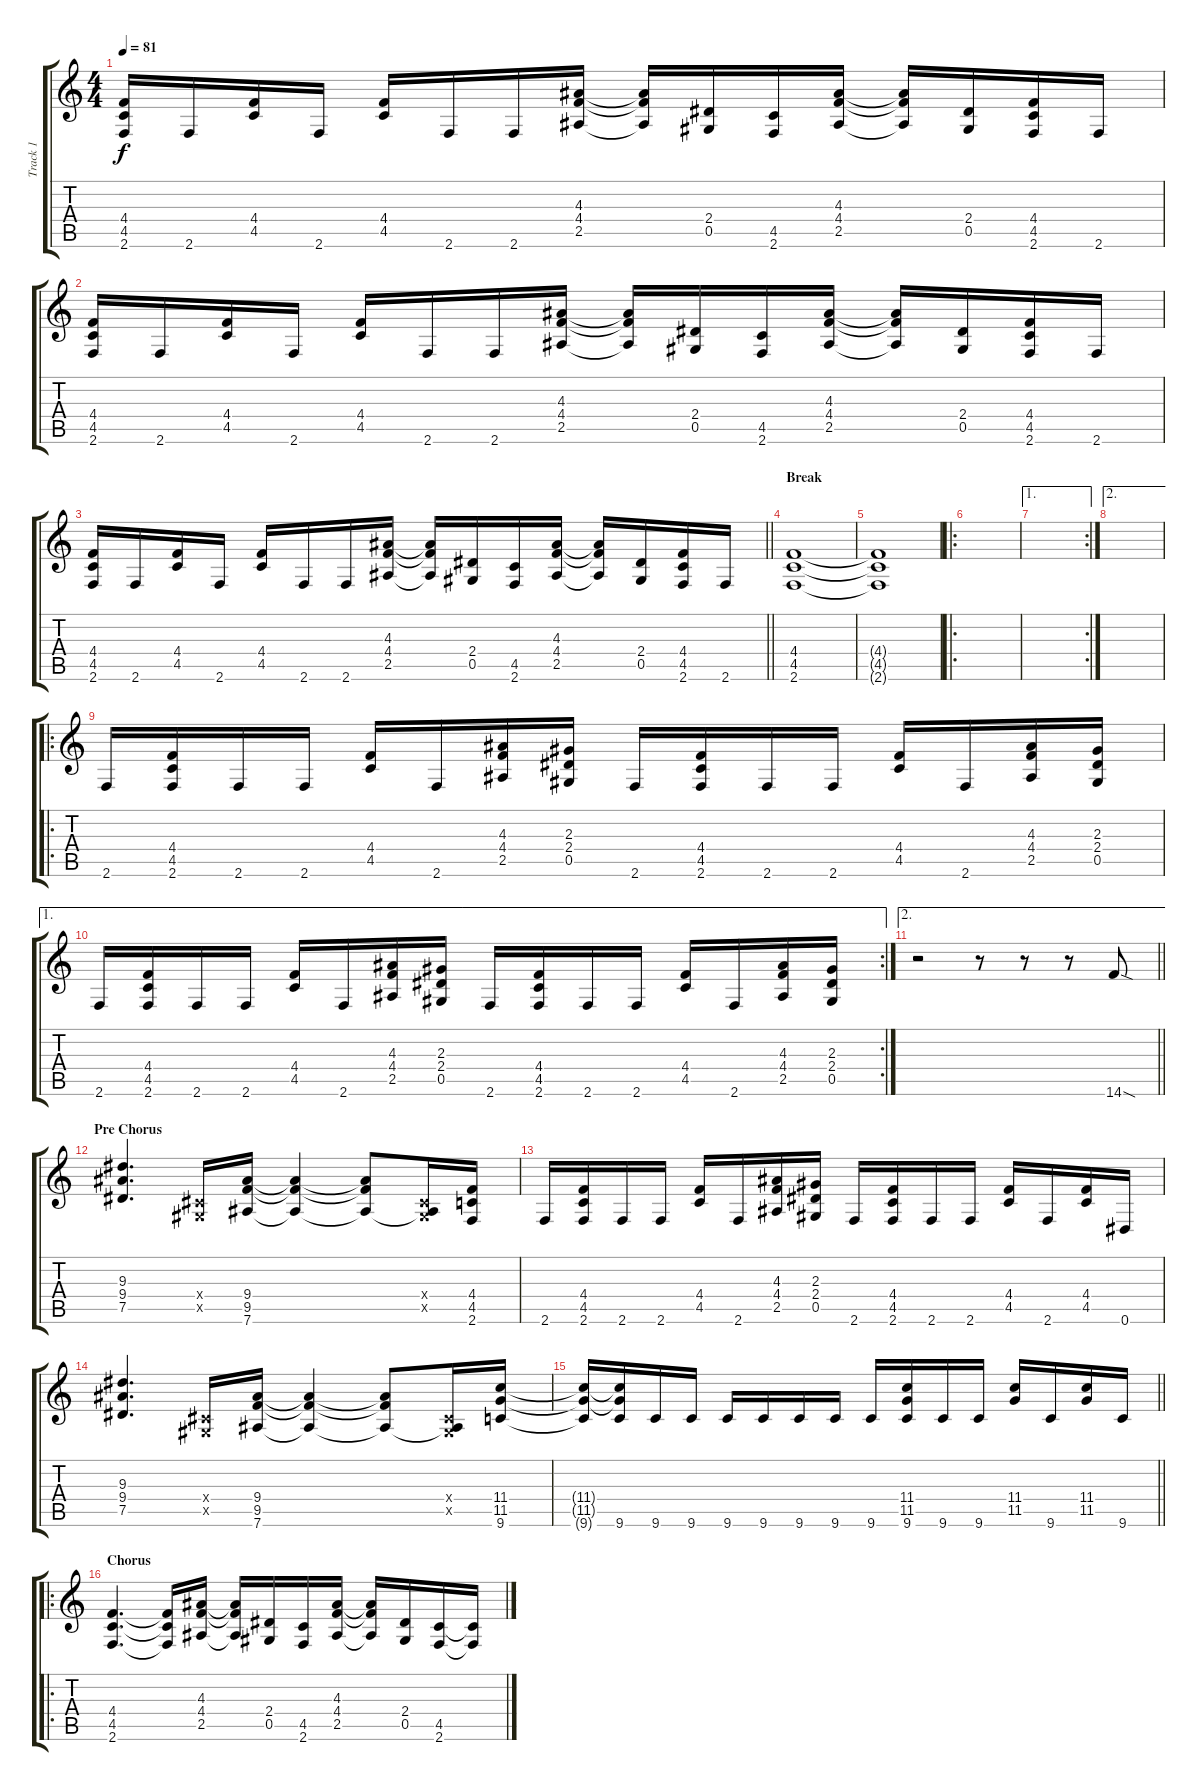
\track ("Track 1" "Track 1") {instrument distortionguitar}
\staff {score tabs}
\tuning (Eb4 Bb3 Gb3 Db3 Ab2 Eb2) {hide}
\ts (4 4)
\tempo 81
\clef g2
\ks c
(4.4 4.5 2.6).16{dy f} 2.6.16 (4.4 4.5).16 2.6.16 (4.4 4.5).16 2.6.16 2.6.16 (4.3 4.4 2.5).16 (4.3{t} 4.4{t} 2.5{t}).16 (2.4 0.5).16 (4.5 2.6).16 (4.3 4.4 2.5).16 (4.3{t} 4.4{t} 2.5{t}).16 (2.4 0.5).16 (4.4 4.5 2.6).16 2.6.16 |
(4.4 4.5 2.6).16 2.6.16 (4.4 4.5).16 2.6.16 (4.4 4.5).16 2.6.16 2.6.16 (4.3 4.4 2.5).16 (4.3{t} 4.4{t} 2.5{t}).16 (2.4 0.5).16 (4.5 2.6).16 (4.3 4.4 2.5).16 (4.3{t} 4.4{t} 2.5{t}).16 (2.4 0.5).16 (4.4 4.5 2.6).16 2.6.16 |
\barLineRight lightlight
(4.4 4.5 2.6).16 2.6.16 (4.4 4.5).16 2.6.16 (4.4 4.5).16 2.6.16 2.6.16 (4.3 4.4 2.5).16 (4.3{t} 4.4{t} 2.5{t}).16 (2.4 0.5).16 (4.5 2.6).16 (4.3 4.4 2.5).16 (4.3{t} 4.4{t} 2.5{t}).16 (2.4 0.5).16 (4.4 4.5 2.6).16 2.6.16 |
\section ("" "Break")
(4.4 4.5 2.6).1 |
(4.4{t} 4.5{t} 2.6{t}).1 |
\ro
|
\ae 1
\rc 2
|
\ae 2
|
\ro
2.6.16 (4.4 4.5 2.6).16 2.6.16 2.6.16 (4.4 4.5).16 2.6.16 (4.3 4.4 2.5).16 (2.3 2.4 0.5).16 2.6.16 (4.4 4.5 2.6).16 2.6.16 2.6.16 (4.4 4.5).16 2.6.16 (4.3 4.4 2.5).16 (2.3 2.4 0.5).16 |
\ae 1
\rc 2
2.6.16 (4.4 4.5 2.6).16 2.6.16 2.6.16 (4.4 4.5).16 2.6.16 (4.3 4.4 2.5).16 (2.3 2.4 0.5).16 2.6.16 (4.4 4.5 2.6).16 2.6.16 2.6.16 (4.4 4.5).16 2.6.16 (4.3 4.4 2.5).16 (2.3 2.4 0.5).16 |
\ae 2
\barLineRight lightlight
r.2 r.8 r.8 r.8 14.6{sod}.8 |
\section ("" "Pre Chorus")
(9.3 9.4 7.5).4{d} (0.4{x} 0.5{x}).16 (9.4 9.5 7.6).16 (9.4{t} 9.5{t} 7.6{t}).4 (9.4{t} 9.5{t} 7.6{t}).8 (0.4{x} 0.5{x} 7.6{t}).16 (4.4 4.5 2.6).16 |
2.6.16 (4.4 4.5 2.6).16 2.6.16 2.6.16 (4.4 4.5).16 2.6.16 (4.3 4.4 2.5).16 (2.3 2.4 0.5).16 2.6.16 (4.4 4.5 2.6).16 2.6.16 2.6.16 (4.4 4.5).16 2.6.16 (4.4 4.5).16 0.6.16 |
(9.3 9.4 7.5).4{d} (0.4{x} 0.5{x}).16 (9.4 9.5 7.6).16 (9.4{t} 9.5{t} 7.6{t}).4 (9.4{t} 9.5{t} 7.6{t}).8 (0.4{x} 0.5{x} 7.6{t}).16 (11.4 11.5 9.6).16 |
\barLineRight lightlight
(11.4{t} 11.5{t} 9.6{t}).16 (11.4{t} 11.5{t} 9.6).16 9.6.16 9.6.16 9.6.16 9.6.16 9.6.16 9.6.16 9.6.16 (11.4 11.5 9.6).16 9.6.16 9.6.16 (11.4 11.5).16 9.6.16 (11.4 11.5).16 9.6.16 |
\ro
\section ("" "Chorus")
(4.4 4.5 2.6).4{d} (4.4{t} 4.5{t} 2.6{t}).16 (4.3 4.4 2.5).16 (4.3{t} 4.4{t} 2.5{t}).16 (2.4 0.5).16 (4.5 2.6).16 (4.3 4.4 2.5).16 (4.3{t} 4.4{t} 2.5{t}).16 (2.4 0.5).16 (4.5 2.6).16 (4.5{t} 2.6{t}).16
